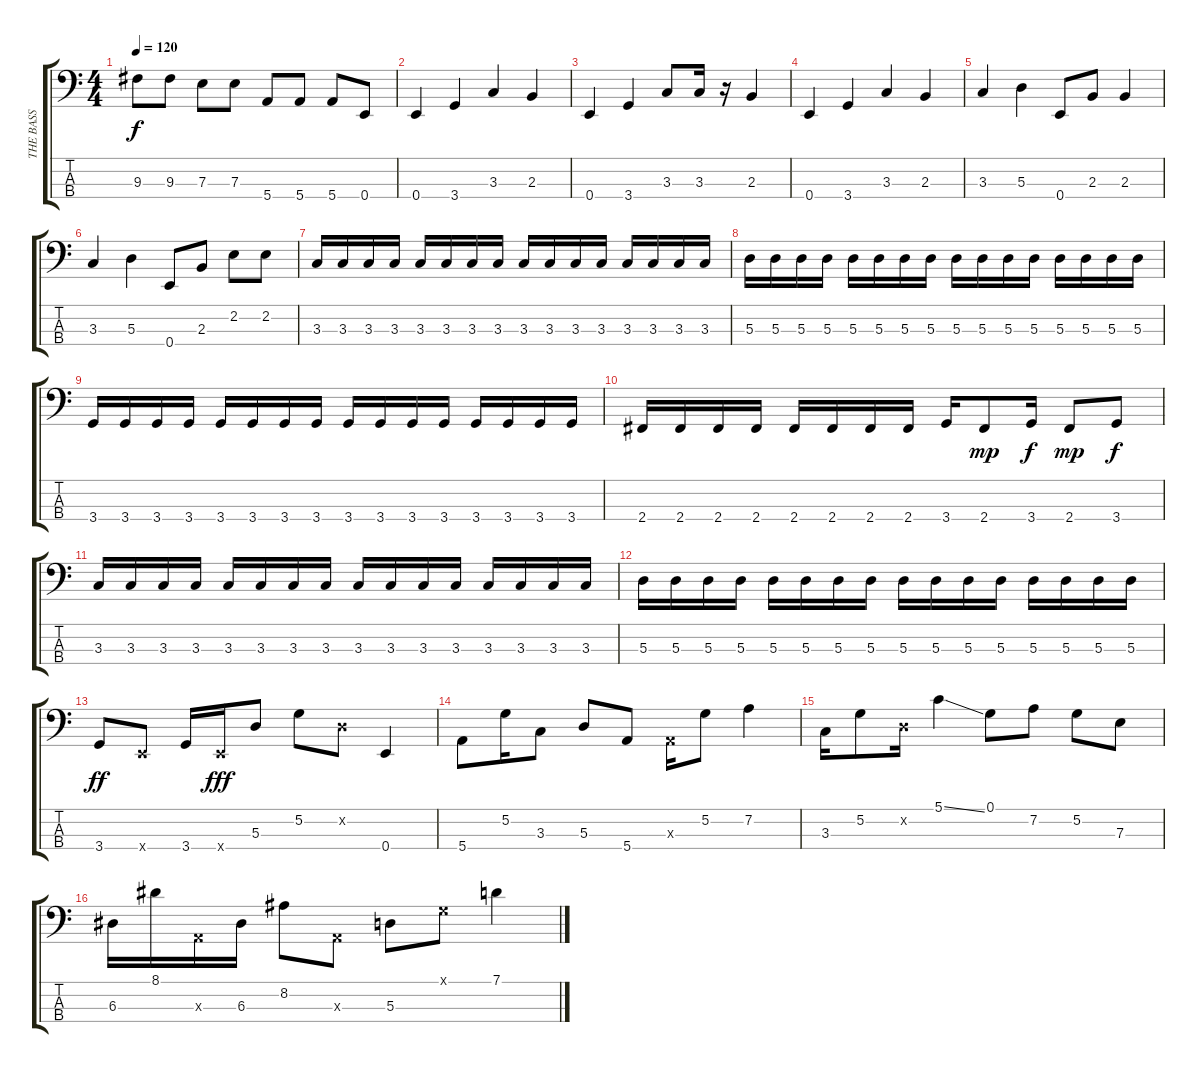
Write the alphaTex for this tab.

\track ("THE BASS" "THE BASS") {instrument electricbassfinger}
\staff {score tabs}
\tuning (G2 D2 A1 E1) {hide}
\ts (4 4)
\tempo 120
\clef f4
\ks c
9.3.8{dy f} 9.3.8 7.3.8 7.3.8 5.4.8 5.4.8 5.4.8 0.4.8 |
0.4.4 3.4.4 3.3.4 2.3.4 |
0.4.4 3.4.4 3.3.8 3.3.16 r.16 2.3.4 |
0.4.4 3.4.4 3.3.4 2.3.4 |
3.3.4 5.3.4 0.4.8 2.3.8 2.3.4 |
3.3.4 5.3.4 0.4.8 2.3.8 2.2.8 2.2.8 |
3.3.16 3.3.16 3.3.16 3.3.16 3.3.16 3.3.16 3.3.16 3.3.16 3.3.16 3.3.16 3.3.16 3.3.16 3.3.16 3.3.16 3.3.16 3.3.16 |
5.3.16 5.3.16 5.3.16 5.3.16 5.3.16 5.3.16 5.3.16 5.3.16 5.3.16 5.3.16 5.3.16 5.3.16 5.3.16 5.3.16 5.3.16 5.3.16 |
3.4.16 3.4.16 3.4.16 3.4.16 3.4.16 3.4.16 3.4.16 3.4.16 3.4.16 3.4.16 3.4.16 3.4.16 3.4.16 3.4.16 3.4.16 3.4.16 |
2.4.16 2.4.16 2.4.16 2.4.16 2.4.16 2.4.16 2.4.16 2.4.16 3.4.16 2.4.8{dy mp} 3.4.16{dy f} 2.4.8{dy mp} 3.4.8{dy f} |
3.3.16 3.3.16 3.3.16 3.3.16 3.3.16 3.3.16 3.3.16 3.3.16 3.3.16 3.3.16 3.3.16 3.3.16 3.3.16 3.3.16 3.3.16 3.3.16 |
5.3.16 5.3.16 5.3.16 5.3.16 5.3.16 5.3.16 5.3.16 5.3.16 5.3.16 5.3.16 5.3.16 5.3.16 5.3.16 5.3.16 5.3.16 5.3.16 |
3.4.8{dy ff volume 16 instrument slapbass1} 0.4{x}.8 3.4.16 0.4{x}.16{dy fff} 5.3.8 5.2.8 0.2{x}.8 0.4.4 |
5.4.8 5.2.16 3.3.8 5.3.8 5.4.8 0.3{x}.16 5.2.8 7.2.4 |
3.3.16 5.2.8 0.2{x}.16 5.1{ss}.4 0.1.8{instrument electricbassfinger} 7.2.8 5.2.8 7.3.8 |
6.3.16{instrument slapbass1} 8.1.16 0.3{x}.16 6.3.16 8.2.8 0.3{x}.8 5.3.8 0.1{x}.8 7.1.4
